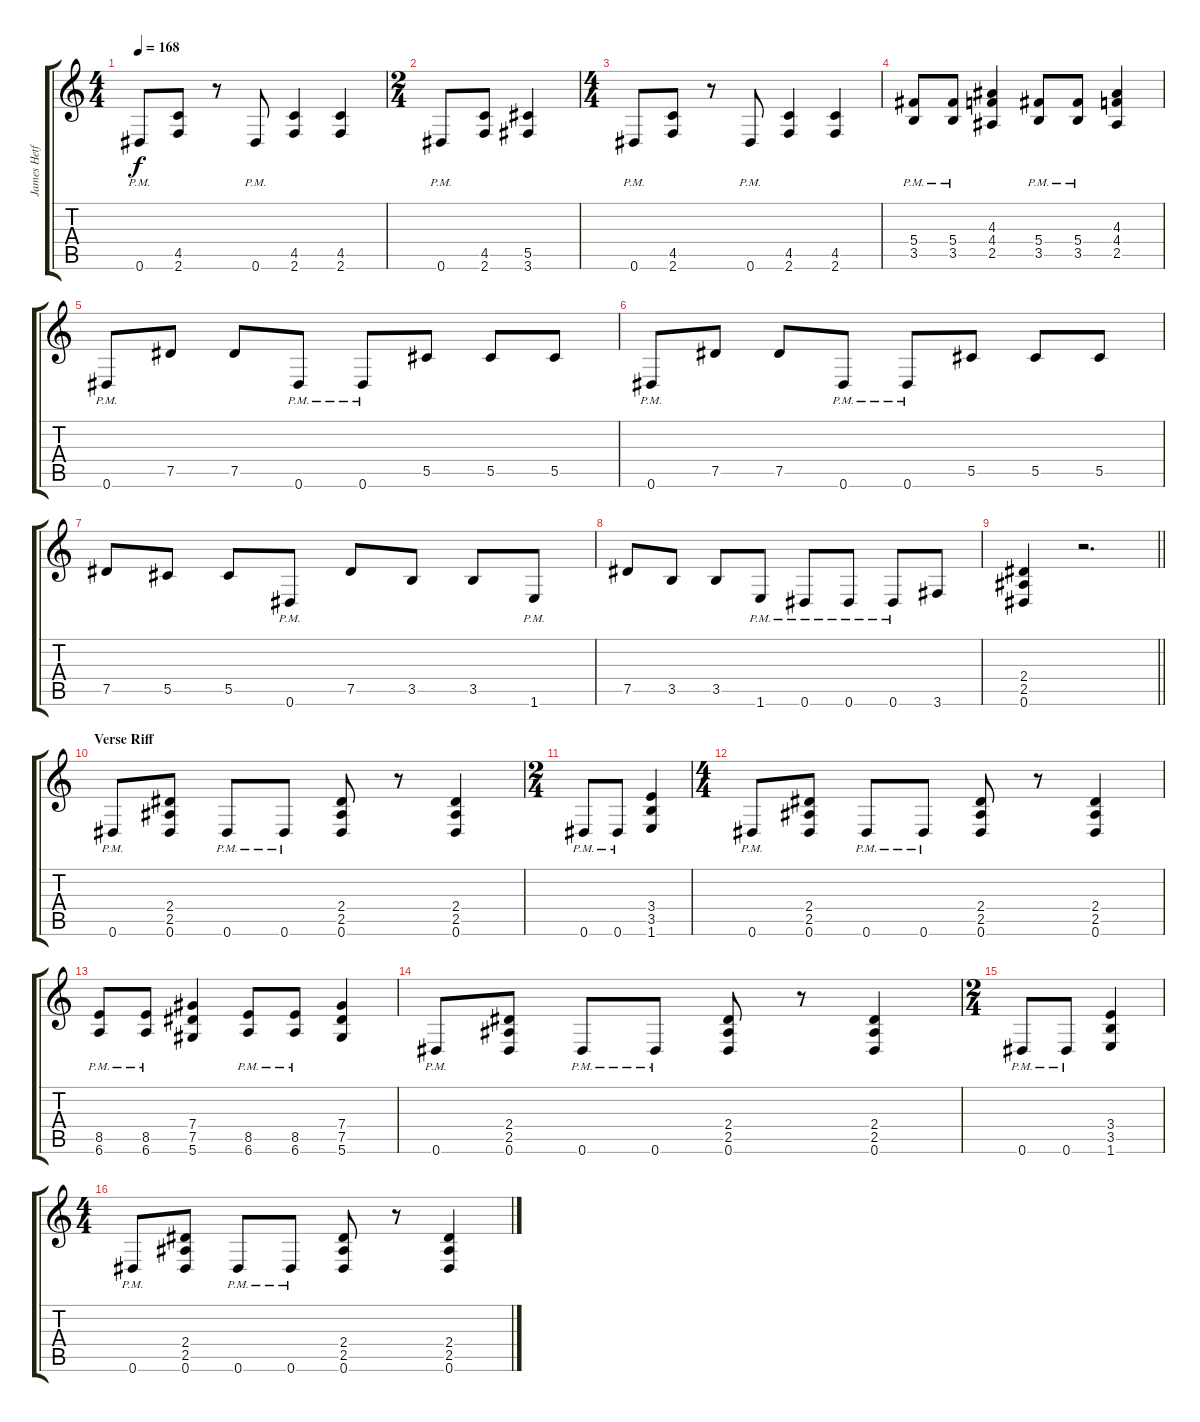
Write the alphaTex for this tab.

\track ("James Hetfield" "James Hetf") {instrument distortionguitar}
\staff {score tabs}
\tuning (Eb4 Bb3 Gb3 Db3 Ab2 Eb2) {hide}
\ts (4 4)
\tempo 168
\clef g2
\ks c
0.6{pm}.8{dy f} (4.5 2.6).8 r.8 0.6{pm}.8 (4.5 2.6).4 (4.5 2.6).4 |
\ts (2 4)
0.6{pm}.8 (4.5 2.6).8 (5.5 3.6).4 |
\ts (4 4)
0.6{pm}.8 (4.5 2.6).8 r.8 0.6{pm}.8 (4.5 2.6).4 (4.5 2.6).4 |
(5.4{pm} 3.5{pm}).8 (5.4{pm} 3.5{pm}).8 (4.3 4.4 2.5).4 (5.4{pm} 3.5{pm}).8 (5.4{pm} 3.5{pm}).8 (4.3 4.4 2.5).4 |
0.6{pm}.8 7.5.8 7.5.8 0.6{pm}.8 0.6{pm}.8 5.5.8 5.5.8 5.5.8 |
0.6{pm}.8 7.5.8 7.5.8 0.6{pm}.8 0.6{pm}.8 5.5.8 5.5.8 5.5.8 |
7.5.8 5.5.8 5.5.8 0.6{pm}.8 7.5.8 3.5.8 3.5.8 1.6{pm}.8 |
7.5.8 3.5.8 3.5.8 1.6{pm}.8 0.6{pm}.8 0.6{pm}.8 0.6{pm}.8 3.6.8 |
\barLineRight lightlight
(2.4 2.5 0.6).4 r.2{d} |
\section ("" "Verse Riff")
0.6{pm}.8 (2.4 2.5 0.6).8 0.6{pm}.8 0.6{pm}.8 (2.4 2.5 0.6).8 r.8 (2.4 2.5 0.6).4 |
\ts (2 4)
0.6{pm}.8 0.6{pm}.8 (3.4 3.5 1.6).4 |
\ts (4 4)
0.6{pm}.8 (2.4 2.5 0.6).8 0.6{pm}.8 0.6{pm}.8 (2.4 2.5 0.6).8 r.8 (2.4 2.5 0.6).4 |
(8.5{pm} 6.6{pm}).8 (8.5{pm} 6.6{pm}).8 (7.4 7.5 5.6).4 (8.5{pm} 6.6{pm}).8 (8.5{pm} 6.6{pm}).8 (7.4 7.5 5.6).4 |
0.6{pm}.8 (2.4 2.5 0.6).8 0.6{pm}.8 0.6{pm}.8 (2.4 2.5 0.6).8 r.8 (2.4 2.5 0.6).4 |
\ts (2 4)
0.6{pm}.8 0.6{pm}.8 (3.4 3.5 1.6).4 |
\ts (4 4)
0.6{pm}.8 (2.4 2.5 0.6).8 0.6{pm}.8 0.6{pm}.8 (2.4 2.5 0.6).8 r.8 (2.4 2.5 0.6).4
